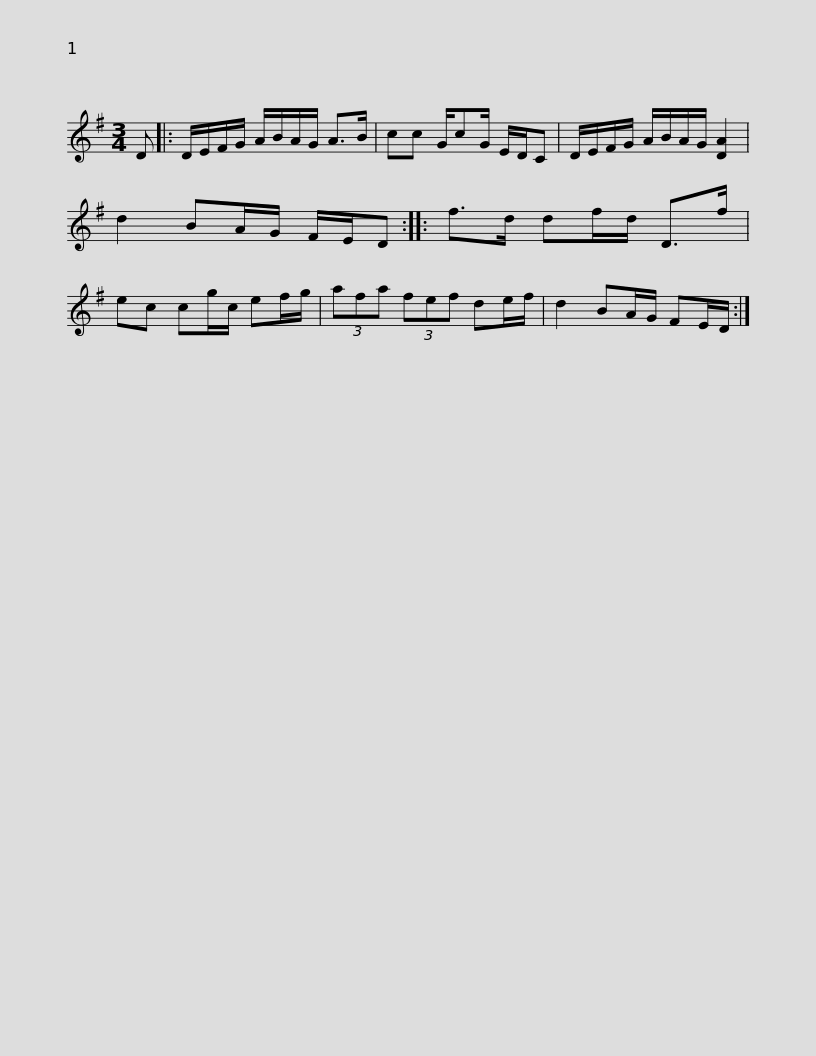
X:1
L:1/8
M:3/4
I:linebreak $
K:G
V:1 treble
V:1
 D |: D/E/F/G/ A/B/A/G/ A>B | cc G/cG/ E/D/C | D/E/F/G/ A/B/A/G/ [DA]2 | d2 BA/G/ F/E/D :: %5
 f>d df/d/ D>f |$ ec cg/c/ ef/g/ | (3afa (3fef de/f/ | d2 BA/G/ FE/D/ :| %9
